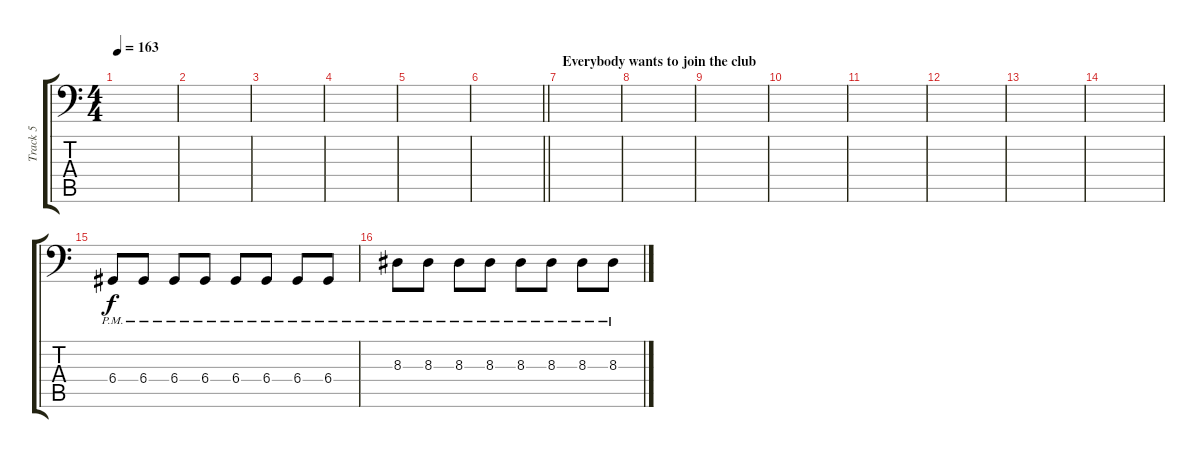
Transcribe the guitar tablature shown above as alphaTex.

\track ("Track 5" "Track 5") {instrument lead2sawtooth}
\staff {score tabs}
\tuning (E3 B2 G2 D2 A1 E1) {hide}
\ts (4 4)
\tempo 163
\clef f4
\ks c
|
|
|
|
|
\barLineRight lightlight
|
\section ("" "Everybody wants to join the club")
|
|
|
|
|
|
|
|
6.4{pm}.8 6.4{pm}.8 6.4{pm}.8 6.4{pm}.8 6.4{pm}.8 6.4{pm}.8 6.4{pm}.8 6.4{pm}.8 |
8.3{pm}.8 8.3{pm}.8 8.3{pm}.8 8.3{pm}.8 8.3{pm}.8 8.3{pm}.8 8.3{pm}.8 8.3{pm}.8
